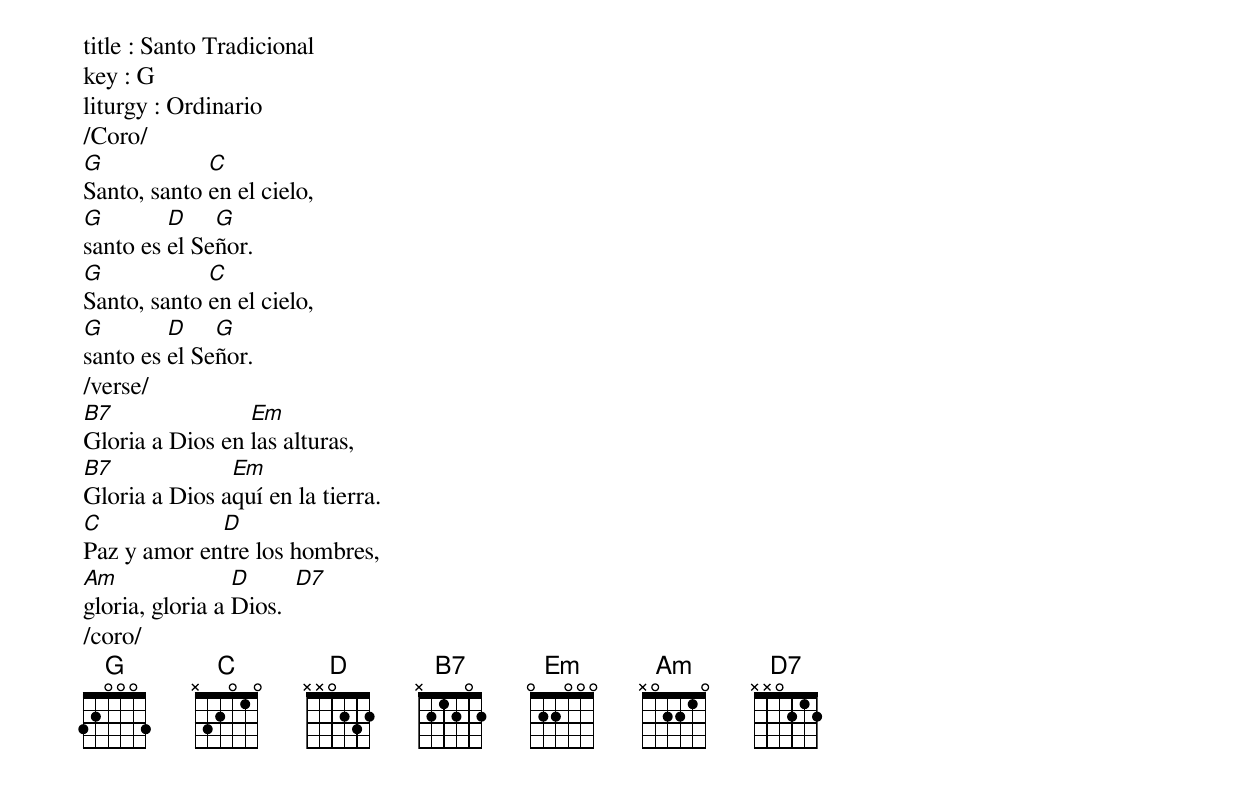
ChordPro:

title : Santo Tradicional
key : G
liturgy : Ordinario
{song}
/Coro/
[G]Santo, santo [C]en el cielo,
[G]santo es [D]el Se[G]ñor.
[G]Santo, santo [C]en el cielo,
[G]santo es [D]el Se[G]ñor.
/verse/
[B7]Gloria a Dios en [Em]las alturas,
[B7]Gloria a Dios a[Em]quí en la tierra.
[C]Paz y amor en[D]tre los hombres,
[Am]gloria, gloria a [D]Dios.  [D7]
/coro/
